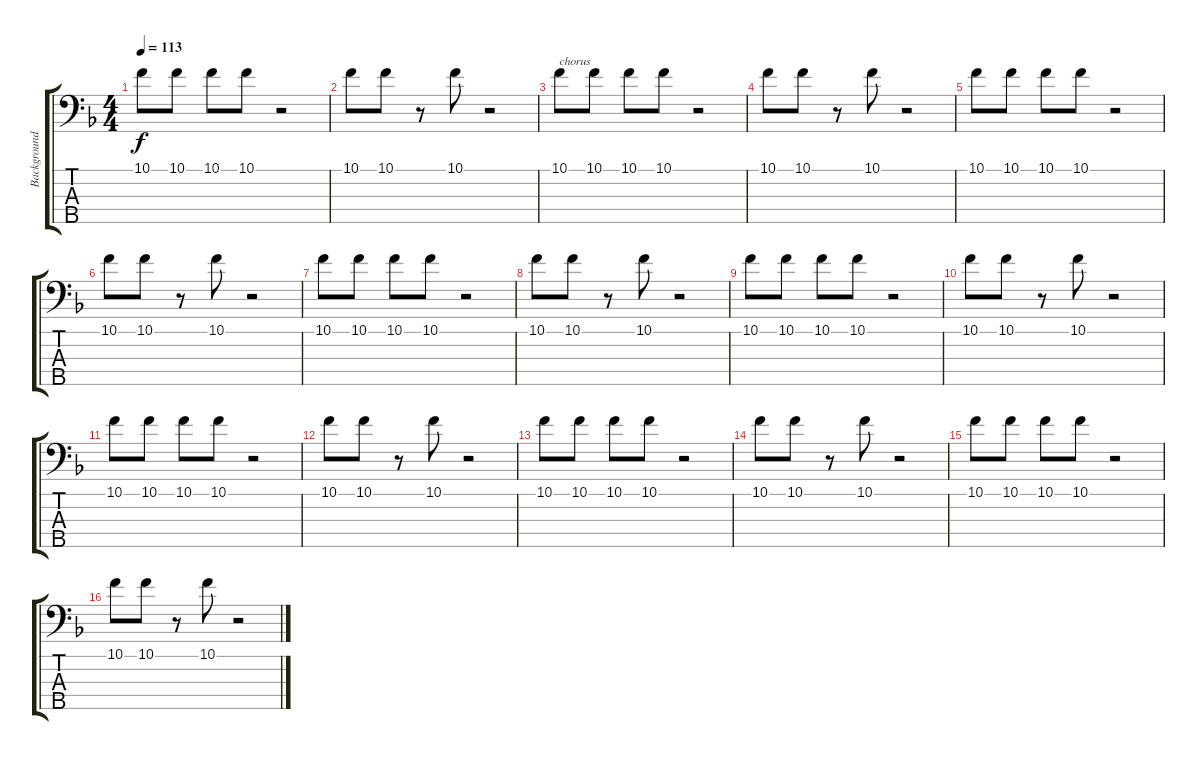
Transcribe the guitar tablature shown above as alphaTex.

\track ("Background" "Background") {instrument synthbass1}
\staff {score tabs}
\tuning (G2 D2 A1 E1 B0) {hide}
\ts (4 4)
\tempo 113
\clef f4
\ks f
10.1.8{dy f} 10.1.8 10.1.8 10.1.8 r.2 |
10.1.8 10.1.8 r.8 10.1.8 r.2 |
10.1.8{txt "chorus"} 10.1.8 10.1.8 10.1.8 r.2 |
10.1.8 10.1.8 r.8 10.1.8 r.2 |
10.1.8 10.1.8 10.1.8 10.1.8 r.2 |
10.1.8 10.1.8 r.8 10.1.8 r.2 |
10.1.8 10.1.8 10.1.8 10.1.8 r.2 |
10.1.8 10.1.8 r.8 10.1.8 r.2 |
10.1.8 10.1.8 10.1.8 10.1.8 r.2 |
10.1.8 10.1.8 r.8 10.1.8 r.2 |
10.1.8 10.1.8 10.1.8 10.1.8 r.2 |
10.1.8 10.1.8 r.8 10.1.8 r.2 |
10.1.8 10.1.8 10.1.8 10.1.8 r.2 |
10.1.8 10.1.8 r.8 10.1.8 r.2 |
10.1.8 10.1.8 10.1.8 10.1.8 r.2 |
10.1.8 10.1.8 r.8 10.1.8 r.2
